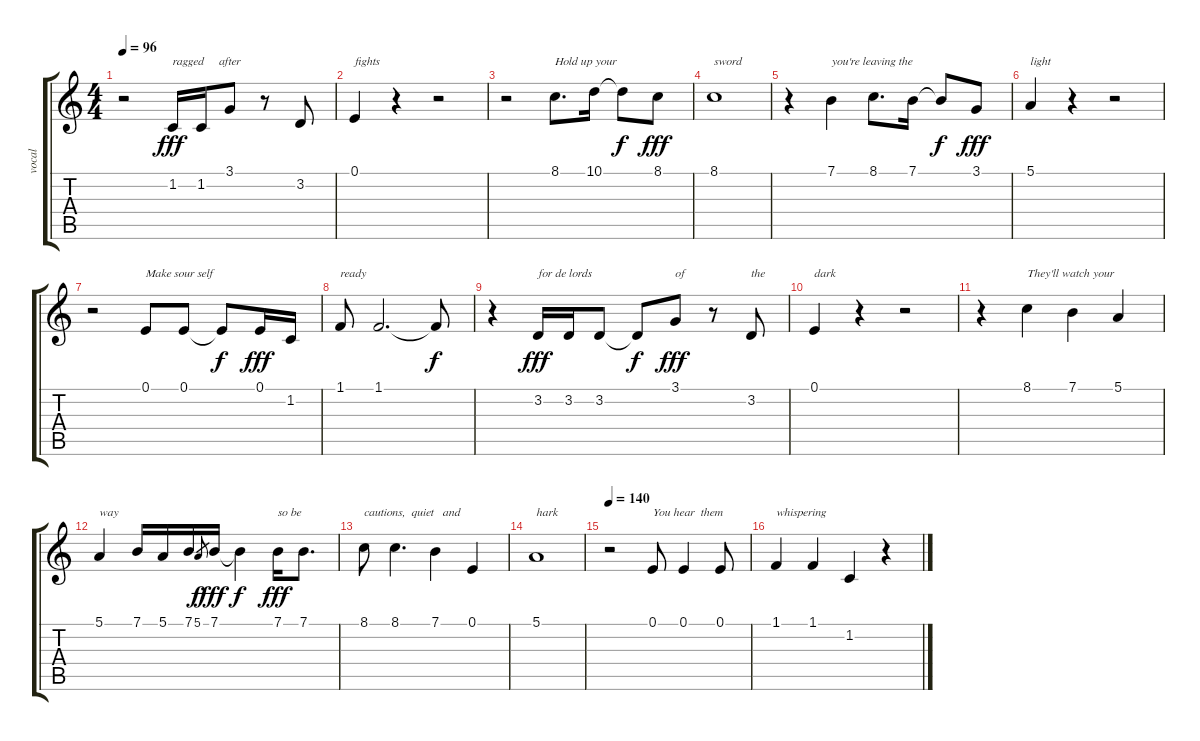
\track ("vocal" "vocal") {instrument trumpet}
\staff {score tabs}
\tuning (E4 B3 G3 D3 A2 E2) {hide}
\ts (4 4)
\tempo 96
\clef g2
\ks c
r.2{dy f} 1.2.16{txt "ragged     after" dy fff} 1.2.16 3.1.8 r.8 3.2.8 |
0.1.4{txt "fights"} r.4 r.2 |
r.2 8.1.8{d txt "Hold up your"} 10.1.16 10.1{t}.8{dy f} 8.1.8{dy fff} |
8.1.1{txt "sword"} |
r.4 7.1.4{txt "you're leaving the"} 8.1.8{d} 7.1.16 7.1{t}.8{dy f} 3.1.8{dy fff} |
5.1.4{txt "light"} r.4 r.2 |
r.2 0.1.8{txt "Make sour self"} 0.1.8 0.1{t}.8{dy f} 0.1.16{dy fff} 1.2.16 |
1.1.8{txt "ready"} 1.1.2{d} 1.1{t}.8{dy f} |
r.4 3.2.16{txt "for de lords" dy fff} 3.2.16 3.2.8 3.2{t}.8{dy f} 3.1.8{txt "of" dy fff} r.8 3.2.8{txt "the"} |
0.1.4{txt "dark"} r.4 r.2 |
r.4 8.1.4{txt "They'll watch your"} 7.1.4 5.1.4 |
5.1.4{txt "way"} 7.1.16 5.1.16 7.1.16 5.1.8{gr dy f} 7.1.16{dy fff} 7.1{t}.4{dy f} 7.1.16{txt "so be" dy fff} 7.1.8{d} |
8.1.8{txt "cautions,  quiet   and"} 8.1.4{d} 7.1.4 0.1.4 |
5.1.1{txt "hark"} |
\tempo 140
r.2 0.1.8{txt "You hear  them"} 0.1.4 0.1.8 |
1.1.4{txt "whispering"} 1.1.4 1.2.4 r.4
